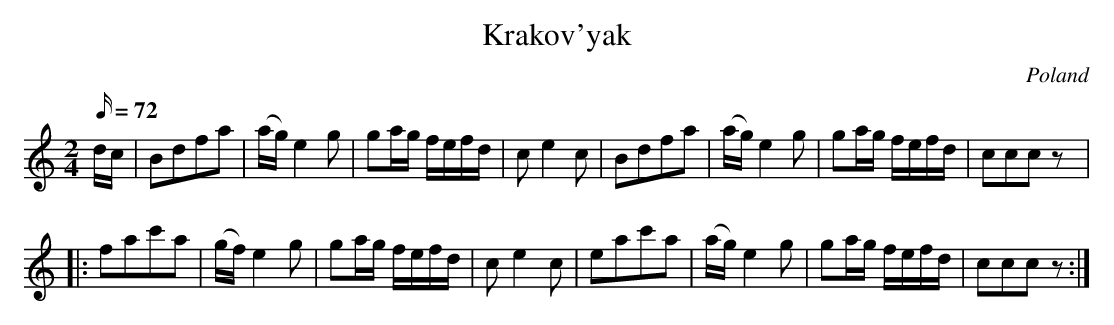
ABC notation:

X:1
T:Krakov'yak
L:1/16
M:2/4
O:Poland
Q:72
K:C
dc | \
B2d2f2a2 | (ag) e4 g2 | g2ag fefd | c2 e4 c2 | \
B2d2f2a2 | (ag) e4 g2 | g2ag fefd | c2c2c2 z2 |:
f2a2c'2a2 | (gf) e4 g2 | g2ag fefd | c2 e4 c2 | \
e2a2c'2a2 | (ag) e4 g2 | g2ag fefd | c2c2c2 z2 :|
